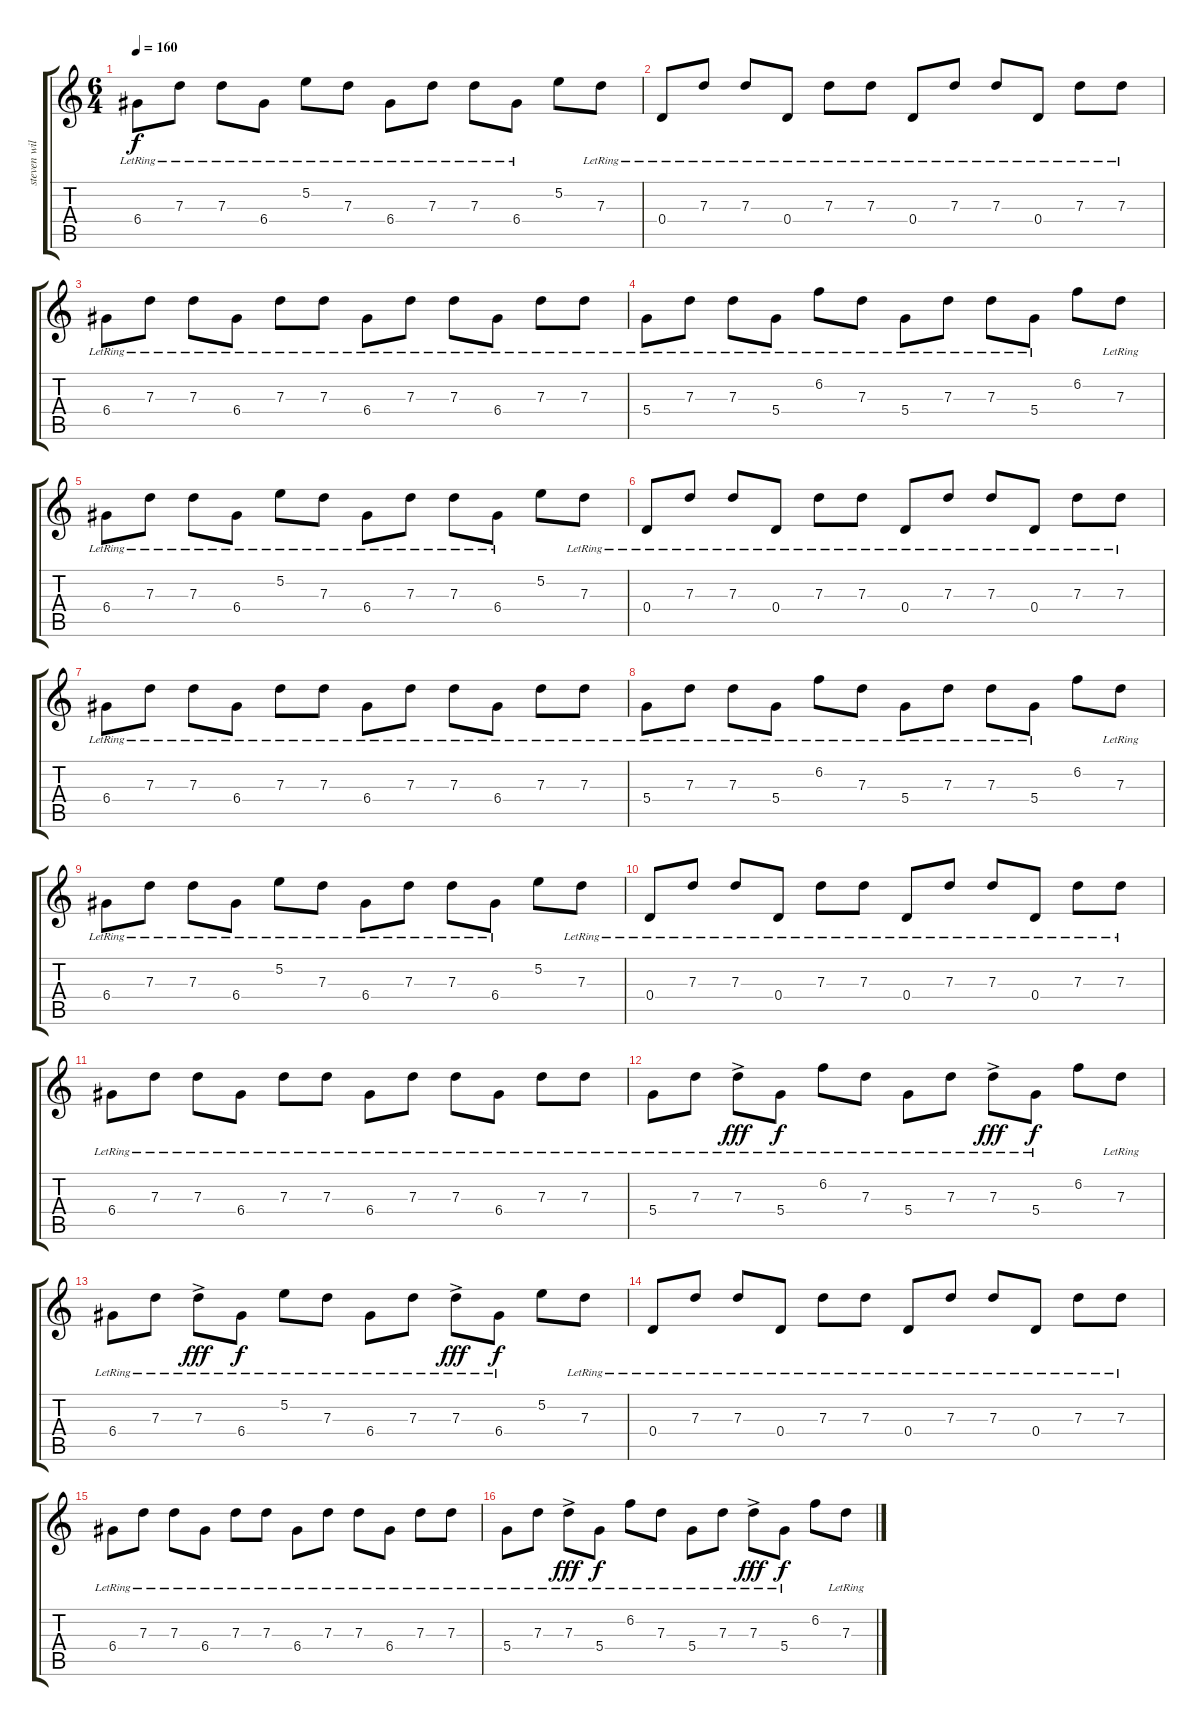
\track ("steven wilson ( guitar 1 )" "steven wil") {instrument electricguitarjazz}
\staff {score tabs}
\tuning (E4 B3 G3 D3 A2 D2) {hide}
\ts (6 4)
\tempo 160
\clef g2
\ks c
6.4{lr}.8{dy f} 7.3{lr}.8 7.3{lr}.8 6.4{lr}.8 5.2{lr}.8 7.3{lr}.8 6.4{lr}.8 7.3{lr}.8 7.3{lr}.8 6.4{lr}.8 5.2.8 7.3{lr}.8 |
0.4{lr}.8 7.3{lr}.8 7.3{lr}.8 0.4{lr}.8 7.3{lr}.8 7.3{lr}.8 0.4{lr}.8 7.3{lr}.8 7.3{lr}.8 0.4{lr}.8 7.3{lr}.8 7.3{lr}.8 |
6.4{lr}.8 7.3{lr}.8 7.3{lr}.8 6.4{lr}.8 7.3{lr}.8 7.3{lr}.8 6.4{lr}.8 7.3{lr}.8 7.3{lr}.8 6.4{lr}.8 7.3{lr}.8 7.3{lr}.8 |
5.4{lr}.8 7.3{lr}.8 7.3{lr}.8 5.4{lr}.8 6.2{lr}.8 7.3{lr}.8 5.4{lr}.8 7.3{lr}.8 7.3{lr}.8 5.4{lr}.8 6.2.8 7.3{lr}.8 |
6.4{lr}.8 7.3{lr}.8 7.3{lr}.8 6.4{lr}.8 5.2{lr}.8 7.3{lr}.8 6.4{lr}.8 7.3{lr}.8 7.3{lr}.8 6.4{lr}.8 5.2.8 7.3{lr}.8 |
0.4{lr}.8 7.3{lr}.8 7.3{lr}.8 0.4{lr}.8 7.3{lr}.8 7.3{lr}.8 0.4{lr}.8 7.3{lr}.8 7.3{lr}.8 0.4{lr}.8 7.3{lr}.8 7.3{lr}.8 |
6.4{lr}.8 7.3{lr}.8 7.3{lr}.8 6.4{lr}.8 7.3{lr}.8 7.3{lr}.8 6.4{lr}.8 7.3{lr}.8 7.3{lr}.8 6.4{lr}.8 7.3{lr}.8 7.3{lr}.8 |
5.4{lr}.8 7.3{lr}.8 7.3{lr}.8 5.4{lr}.8 6.2{lr}.8 7.3{lr}.8 5.4{lr}.8 7.3{lr}.8 7.3{lr}.8 5.4{lr}.8 6.2.8 7.3{lr}.8 |
6.4{lr}.8 7.3{lr}.8 7.3{lr}.8 6.4{lr}.8 5.2{lr}.8 7.3{lr}.8 6.4{lr}.8 7.3{lr}.8 7.3{lr}.8 6.4{lr}.8 5.2.8 7.3{lr}.8 |
0.4{lr}.8 7.3{lr}.8 7.3{lr}.8 0.4{lr}.8 7.3{lr}.8 7.3{lr}.8 0.4{lr}.8 7.3{lr}.8 7.3{lr}.8 0.4{lr}.8 7.3{lr}.8 7.3{lr}.8 |
6.4{lr}.8 7.3{lr}.8 7.3{lr}.8 6.4{lr}.8 7.3{lr}.8 7.3{lr}.8 6.4{lr}.8 7.3{lr}.8 7.3{lr}.8 6.4{lr}.8 7.3{lr}.8 7.3{lr}.8 |
5.4{lr}.8 7.3{lr}.8 7.3{ac lr}.8{dy fff} 5.4{lr}.8{dy f} 6.2{lr}.8 7.3{lr}.8 5.4{lr}.8 7.3{lr}.8 7.3{ac lr}.8{dy fff} 5.4{lr}.8{dy f} 6.2.8 7.3{lr}.8 |
6.4{lr}.8 7.3{lr}.8 7.3{ac lr}.8{dy fff} 6.4{lr}.8{dy f} 5.2{lr}.8 7.3{lr}.8 6.4{lr}.8 7.3{lr}.8 7.3{ac lr}.8{dy fff} 6.4{lr}.8{dy f} 5.2.8 7.3{lr}.8 |
0.4{lr}.8 7.3{lr}.8 7.3{lr}.8 0.4{lr}.8 7.3{lr}.8 7.3{lr}.8 0.4{lr}.8 7.3{lr}.8 7.3{lr}.8 0.4{lr}.8 7.3{lr}.8 7.3{lr}.8 |
6.4{lr}.8 7.3{lr}.8 7.3{lr}.8 6.4{lr}.8 7.3{lr}.8 7.3{lr}.8 6.4{lr}.8 7.3{lr}.8 7.3{lr}.8 6.4{lr}.8 7.3{lr}.8 7.3{lr}.8 |
5.4{lr}.8 7.3{lr}.8 7.3{ac lr}.8{dy fff} 5.4{lr}.8{dy f} 6.2{lr}.8 7.3{lr}.8 5.4{lr}.8 7.3{lr}.8 7.3{ac lr}.8{dy fff} 5.4{lr}.8{dy f} 6.2.8 7.3{lr}.8
